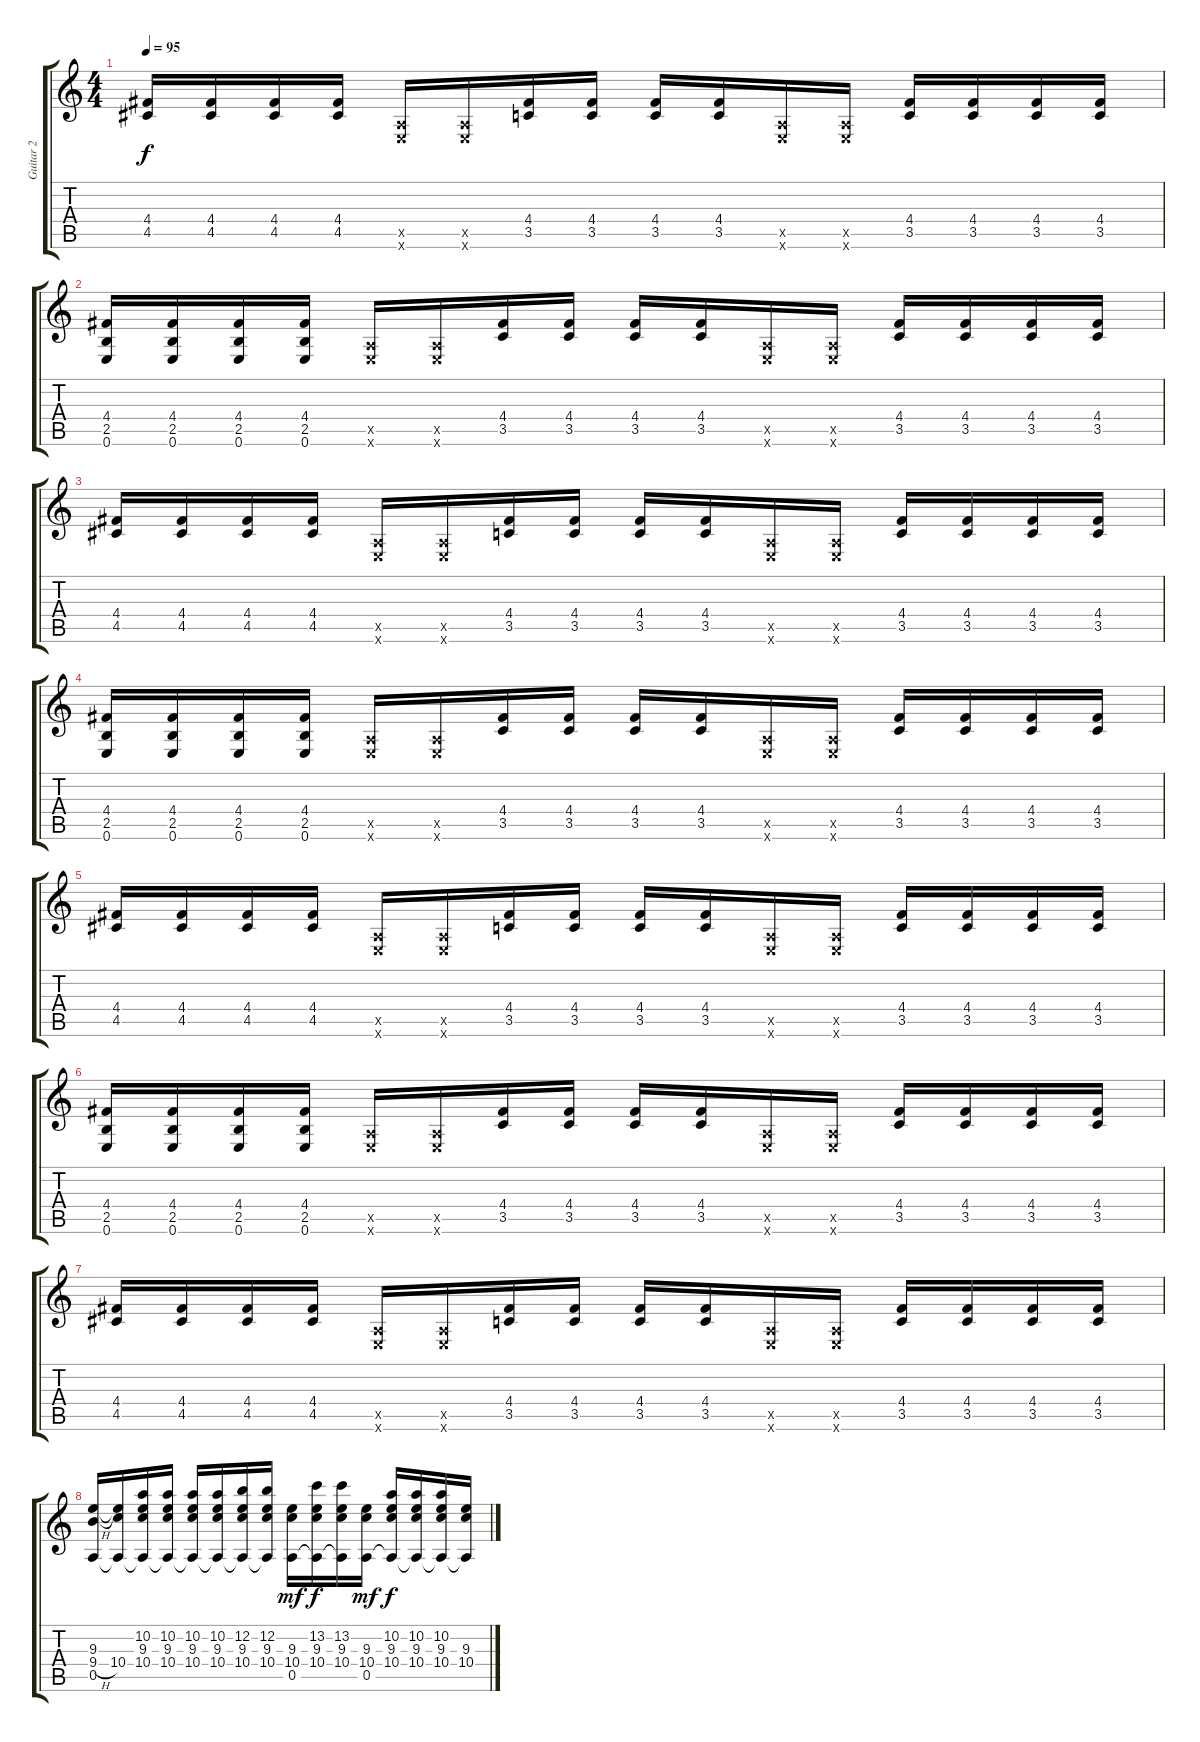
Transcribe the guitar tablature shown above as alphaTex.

\track ("Guitar 2" "Guitar 2") {instrument distortionguitar}
\staff {score tabs}
\tuning (E4 B3 G3 D3 A2 E2) {hide}
\ts (4 4)
\tempo 95
\clef g2
\ks c
(4.4 4.5).16{dy f} (4.4 4.5).16 (4.4 4.5).16 (4.4 4.5).16 (0.5{x} 0.6{x}).16 (0.5{x} 0.6{x}).16 (4.4 3.5).16 (4.4 3.5).16 (4.4 3.5).16 (4.4 3.5).16 (0.5{x} 0.6{x}).16 (0.5{x} 0.6{x}).16 (4.4 3.5).16 (4.4 3.5).16 (4.4 3.5).16 (4.4 3.5).16 |
(4.4 2.5 0.6).16 (4.4 2.5 0.6).16 (4.4 2.5 0.6).16 (4.4 2.5 0.6).16 (0.5{x} 0.6{x}).16 (0.5{x} 0.6{x}).16 (4.4 3.5).16 (4.4 3.5).16 (4.4 3.5).16 (4.4 3.5).16 (0.5{x} 0.6{x}).16 (0.5{x} 0.6{x}).16 (4.4 3.5).16 (4.4 3.5).16 (4.4 3.5).16 (4.4 3.5).16 |
(4.4 4.5).16 (4.4 4.5).16 (4.4 4.5).16 (4.4 4.5).16 (0.5{x} 0.6{x}).16 (0.5{x} 0.6{x}).16 (4.4 3.5).16 (4.4 3.5).16 (4.4 3.5).16 (4.4 3.5).16 (0.5{x} 0.6{x}).16 (0.5{x} 0.6{x}).16 (4.4 3.5).16 (4.4 3.5).16 (4.4 3.5).16 (4.4 3.5).16 |
(4.4 2.5 0.6).16 (4.4 2.5 0.6).16 (4.4 2.5 0.6).16 (4.4 2.5 0.6).16 (0.5{x} 0.6{x}).16 (0.5{x} 0.6{x}).16 (4.4 3.5).16 (4.4 3.5).16 (4.4 3.5).16 (4.4 3.5).16 (0.5{x} 0.6{x}).16 (0.5{x} 0.6{x}).16 (4.4 3.5).16 (4.4 3.5).16 (4.4 3.5).16 (4.4 3.5).16 |
(4.4 4.5).16 (4.4 4.5).16 (4.4 4.5).16 (4.4 4.5).16 (0.5{x} 0.6{x}).16 (0.5{x} 0.6{x}).16 (4.4 3.5).16 (4.4 3.5).16 (4.4 3.5).16 (4.4 3.5).16 (0.5{x} 0.6{x}).16 (0.5{x} 0.6{x}).16 (4.4 3.5).16 (4.4 3.5).16 (4.4 3.5).16 (4.4 3.5).16 |
(4.4 2.5 0.6).16 (4.4 2.5 0.6).16 (4.4 2.5 0.6).16 (4.4 2.5 0.6).16 (0.5{x} 0.6{x}).16 (0.5{x} 0.6{x}).16 (4.4 3.5).16 (4.4 3.5).16 (4.4 3.5).16 (4.4 3.5).16 (0.5{x} 0.6{x}).16 (0.5{x} 0.6{x}).16 (4.4 3.5).16 (4.4 3.5).16 (4.4 3.5).16 (4.4 3.5).16 |
(4.4 4.5).16 (4.4 4.5).16 (4.4 4.5).16 (4.4 4.5).16 (0.5{x} 0.6{x}).16 (0.5{x} 0.6{x}).16 (4.4 3.5).16 (4.4 3.5).16 (4.4 3.5).16 (4.4 3.5).16 (0.5{x} 0.6{x}).16 (0.5{x} 0.6{x}).16 (4.4 3.5).16 (4.4 3.5).16 (4.4 3.5).16 (4.4 3.5).16 |
(9.3 9.4{h} 0.5).16{volume 9} (9.3{t} 10.4 0.5{t}).16 (10.2 9.3 10.4 0.5{t}).16 (10.2 9.3 10.4 0.5{t}).16 (10.2 9.3 10.4 0.5{t}).16 (10.2 9.3 10.4 0.5{t}).16 (12.2 9.3 10.4 0.5{t}).16 (12.2 9.3 10.4 0.5{t}).16 (9.3 10.4 0.5).16{dy mf} (13.2 9.3 10.4 0.5{t}).16{dy f} (13.2 9.3 10.4 0.5{t}).16 (9.3 10.4 0.5).16{dy mf} (10.2 9.3 10.4 0.5{t}).16{dy f} (10.2 9.3 10.4 0.5{t}).16 (10.2 9.3 10.4 0.5{t}).16 (9.3 10.4 0.5{t}).16
